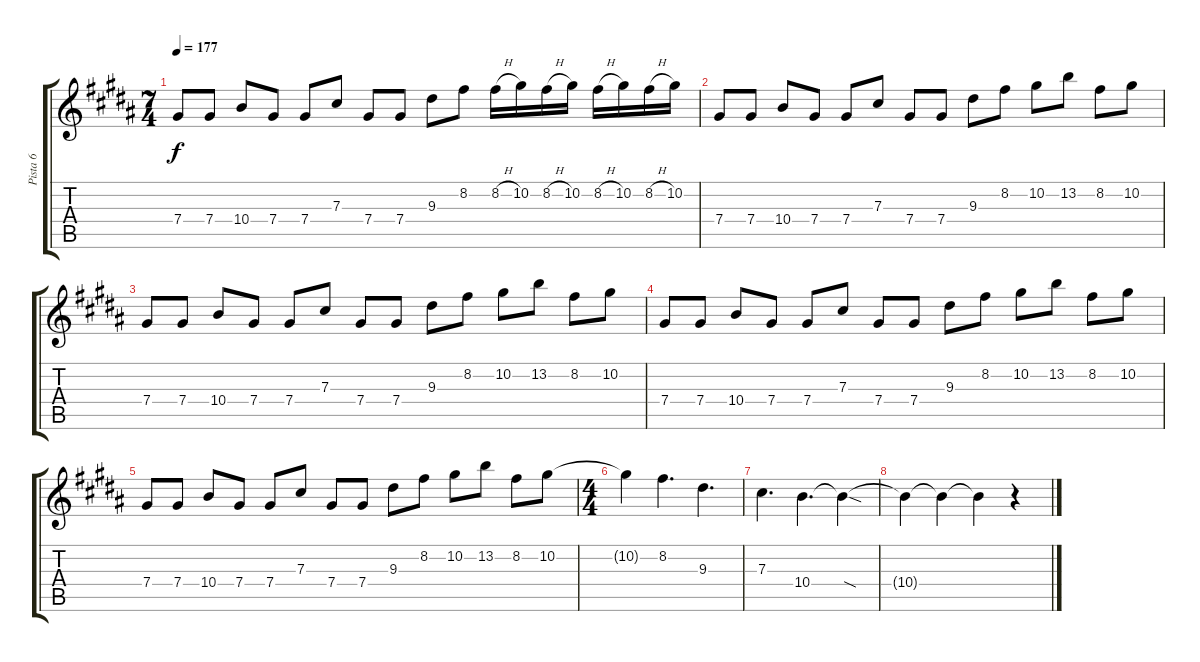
\track ("Pista 6" "Pista 6") {instrument overdrivenguitar}
\staff {score tabs}
\tuning (Eb4 Bb3 Gb3 Db3 Ab2 Eb2) {hide}
\ts (7 4)
\tempo 177
\clef g2
\ks g#minor
7.4.8{dy f} 7.4.8 10.4.8 7.4.8 7.4.8 7.3.8 7.4.8 7.4.8 9.3.8 8.2.8 8.2{h}.16 10.2.16 8.2{h}.16 10.2.16 8.2{h}.16 10.2.16 8.2{h}.16 10.2.16 |
7.4.8 7.4.8 10.4.8 7.4.8 7.4.8 7.3.8 7.4.8 7.4.8 9.3.8 8.2.8 10.2.8 13.2.8 8.2.8 10.2.8 |
7.4.8 7.4.8 10.4.8 7.4.8 7.4.8 7.3.8 7.4.8 7.4.8 9.3.8 8.2.8 10.2.8 13.2.8 8.2.8 10.2.8 |
7.4.8 7.4.8 10.4.8 7.4.8 7.4.8 7.3.8 7.4.8 7.4.8 9.3.8 8.2.8 10.2.8 13.2.8 8.2.8 10.2.8 |
7.4.8 7.4.8 10.4.8 7.4.8 7.4.8 7.3.8 7.4.8 7.4.8 9.3.8 8.2.8 10.2.8 13.2.8 8.2.8 10.2.8 |
\ts (4 4)
10.2{t}.4 8.2.4{d} 9.3.4{d} |
7.3.4{d} 10.4.4{d} 10.4{sod t}.4 |
10.4{t}.4 10.4{t}.4 10.4{t}.4 r.4
